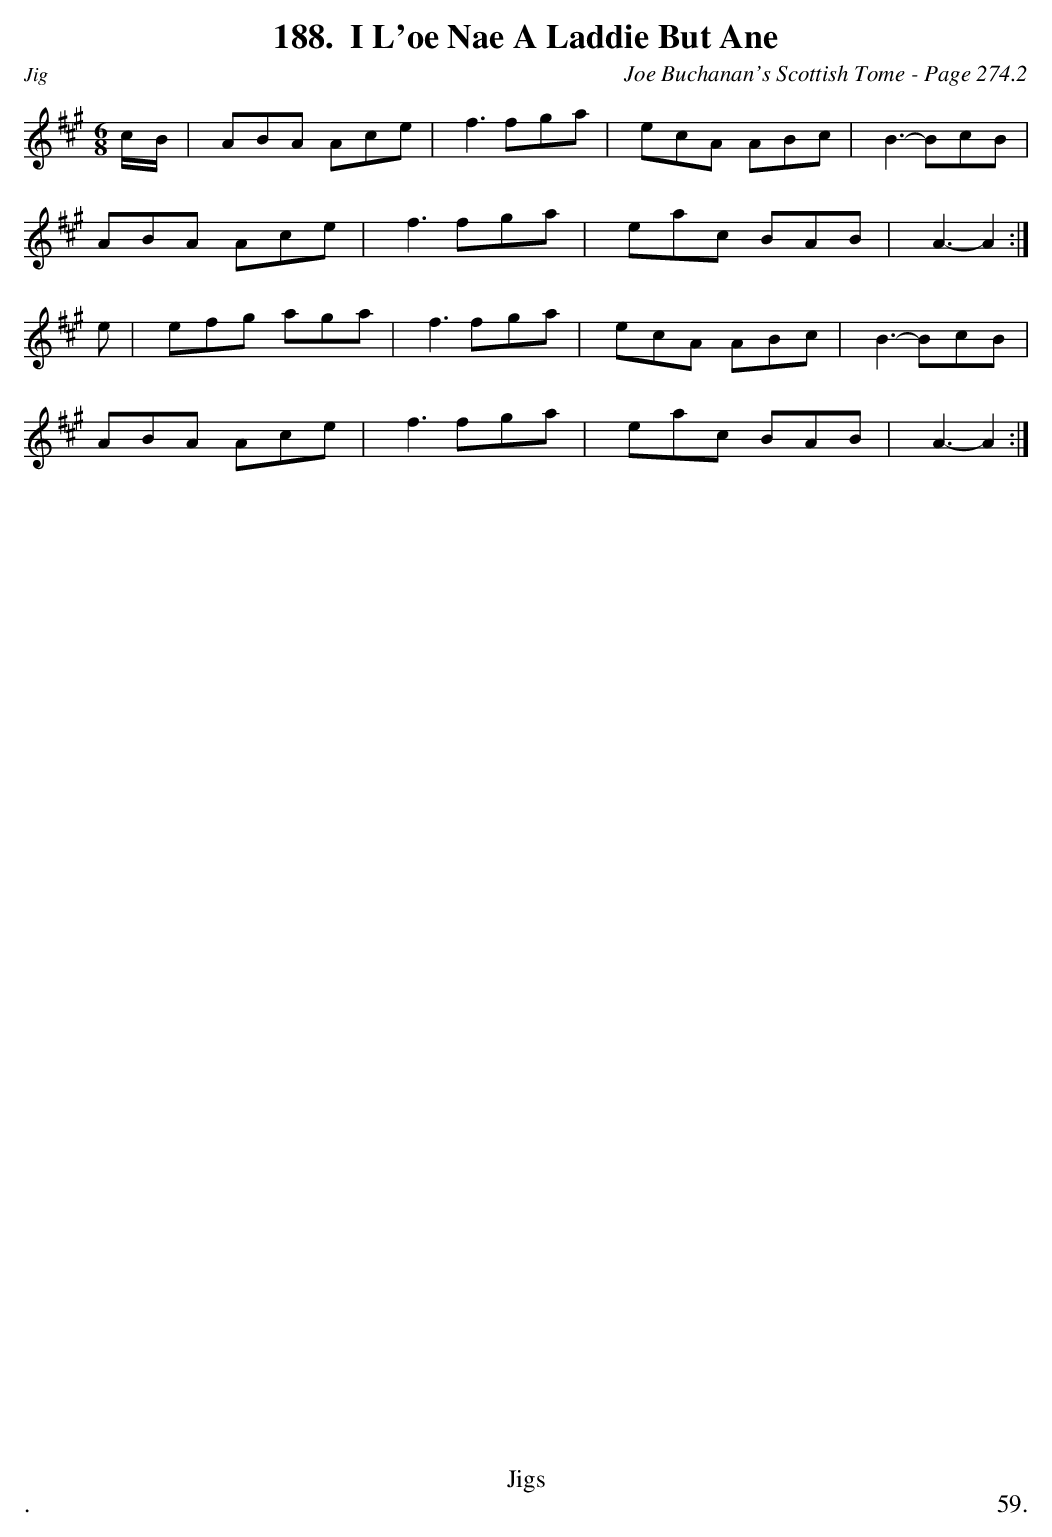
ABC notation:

X:1
T:I L'oe Nae A Laddie But Ane
C:Joe Buchanan's Scottish Tome - Page 274.2
M:6/8
K:A
L:1/8
c/B/ | ABA Ace | f3 fga | ecA ABc | B3-BcB |
ABA Ace | f3 fga | eac BAB | A3-A2 :|
e | efg aga | f3 fga | ecA ABc | B3-BcB |
ABA Ace | f3 fga | eac BAB | A3-A2 :|
